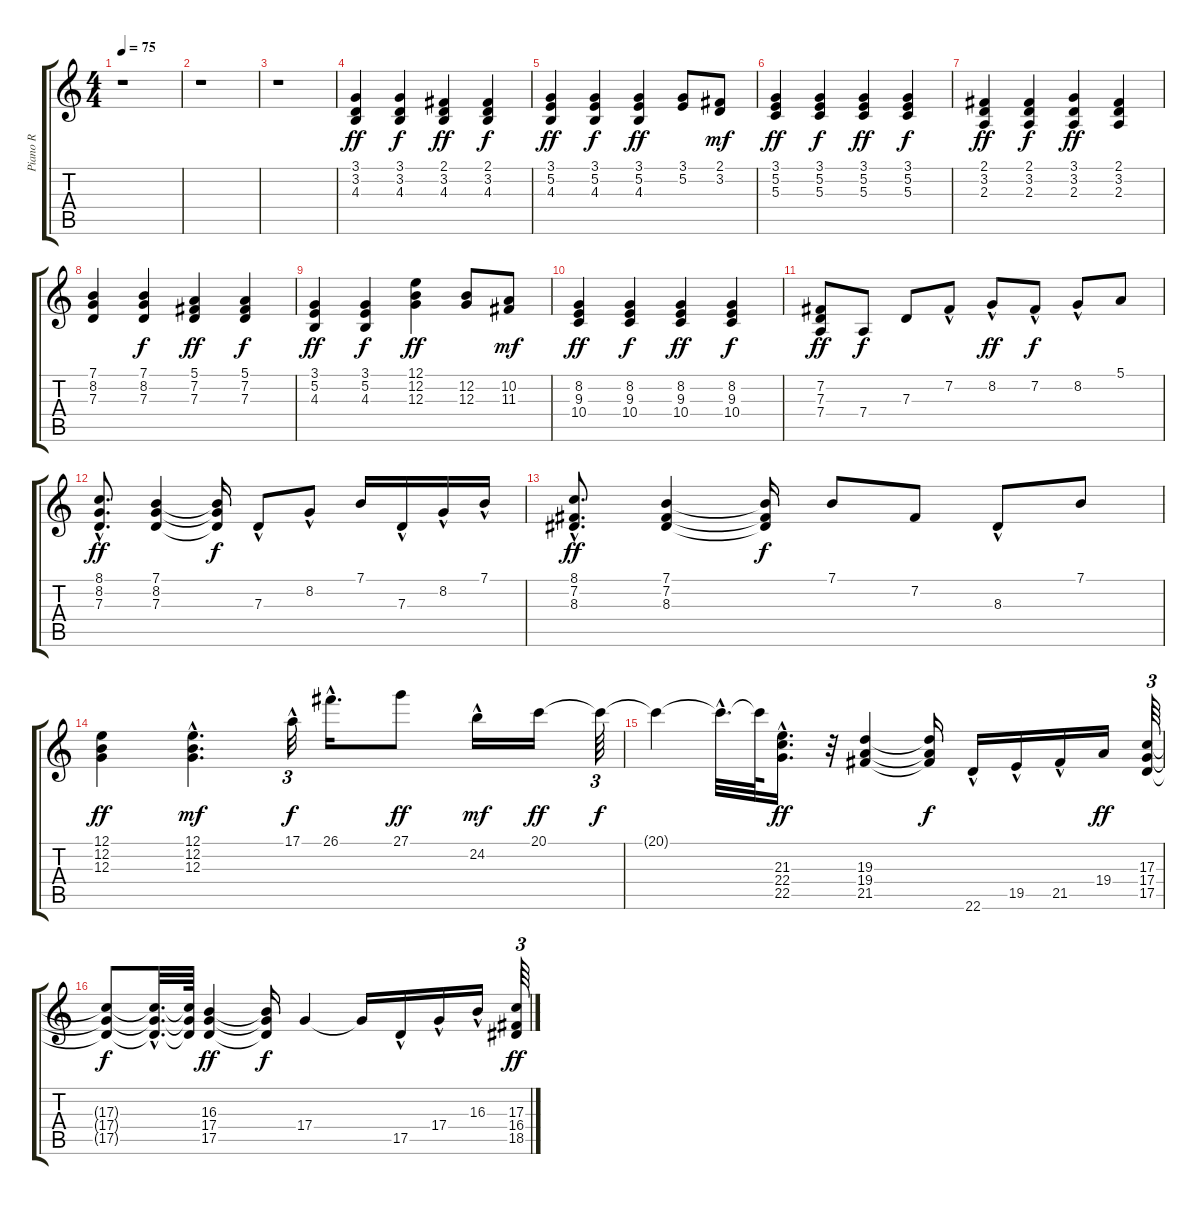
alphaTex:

\track ("Piano R" "Piano R") {instrument acousticgrandpiano}
\staff {score tabs}
\tuning (E4 B3 G3 D3 A2 E2) {hide}
\ts (4 4)
\tempo 75
\clef g2
\ks c
r.1{dy ff} |
r.1 |
r.1 |
(3.1 3.2 4.3).4 (3.1 3.2 4.3).4{dy f} (2.1 3.2 4.3).4{dy ff} (2.1 3.2 4.3).4{dy f} |
(3.1 5.2 4.3).4{dy ff} (3.1 5.2 4.3).4{dy f} (3.1 5.2 4.3).4{dy ff} (3.1 5.2).8 (2.1 3.2).8{dy mf} |
(3.1 5.2 5.3).4{dy ff} (3.1 5.2 5.3).4{dy f} (3.1 5.2 5.3).4{dy ff} (3.1 5.2 5.3).4{dy f} |
(2.1 3.2 2.3).4{dy ff} (2.1 3.2 2.3).4{dy f} (3.1 3.2 2.3).4{dy ff} (2.1 3.2 2.3).4 |
(7.1 8.2 7.3).4 (7.1 8.2 7.3).4{dy f} (5.1 7.2 7.3).4{dy ff} (5.1 7.2 7.3).4{dy f} |
(3.1 5.2 4.3).4{dy ff} (3.1 5.2 4.3).4{dy f} (12.1 12.2 12.3).4{dy ff} (12.2 12.3).8 (10.2 11.3).8{dy mf} |
(8.2 9.3 10.4).4{dy ff} (8.2 9.3 10.4).4{dy f} (8.2 9.3 10.4).4{dy ff} (8.2 9.3 10.4).4{dy f} |
(7.2 7.3 7.4).8{dy ff} 7.4.8{dy f} 7.3.8 7.2{hac}.8 8.2{hac}.8{dy ff} 7.2{hac}.8{dy f} 8.2{hac}.8 5.1.8 |
(8.1{hac} 8.2{hac} 7.3{hac}).8{d dy ff} (7.1 8.2 7.3).4 (7.1{t} 8.2{t} 7.3{t}).16{dy f} 7.3{hac}.8 8.2{hac}.8 7.1.16 7.3{hac}.16 8.2{hac}.16 7.1{hac}.16 |
(8.1{hac} 7.2{hac} 8.3{hac}).8{d dy ff} (7.1 7.2 8.3).4 (7.1{t} 7.2{t} 8.3{t}).16{dy f} 7.1.8 7.2.8 8.3{hac}.8 7.1.8 |
(12.1 12.2 12.3).4{dy ff} (12.1{hac} 12.2{hac} 12.3{hac}).4{d dy mf} 17.1{hac}.32{tu (3 2) dy f} 26.1{hac}.16{d} 27.1.8{dy ff} 24.2{hac}.16{dy mf} 20.1.16{dy ff} 20.1{t}.64{tu (3 2) dy f} |
20.1{t}.4 20.1{hac t}.32{d} 20.1{t}.64 (21.3{hac} 22.4{hac} 22.5{hac}).16{d dy ff} r.32 (19.3 19.4 21.5).4 (19.3{t} 19.4{t} 21.5{t}).16{dy f} 22.6{hac}.16 19.5{hac}.16 21.5{hac}.16 19.4.16{dy ff} (17.3 17.4 17.5).64{tu (3 2)} |
(17.3{t} 17.4{t} 17.5{t}).8{dy f} (17.3{hac t} 17.4{hac t} 17.5{hac t}).32{d} (17.3{t} 17.4{t} 17.5{t}).64 (16.3 17.4 17.5).4{dy ff} (16.3{t} 17.4{t} 17.5{t}).16{dy f} 17.4.4 17.4{t}.16 17.5{hac}.16 17.4{hac}.16 16.3{hac}.16 (17.3 16.4 18.5).64{tu (3 2) dy ff}
